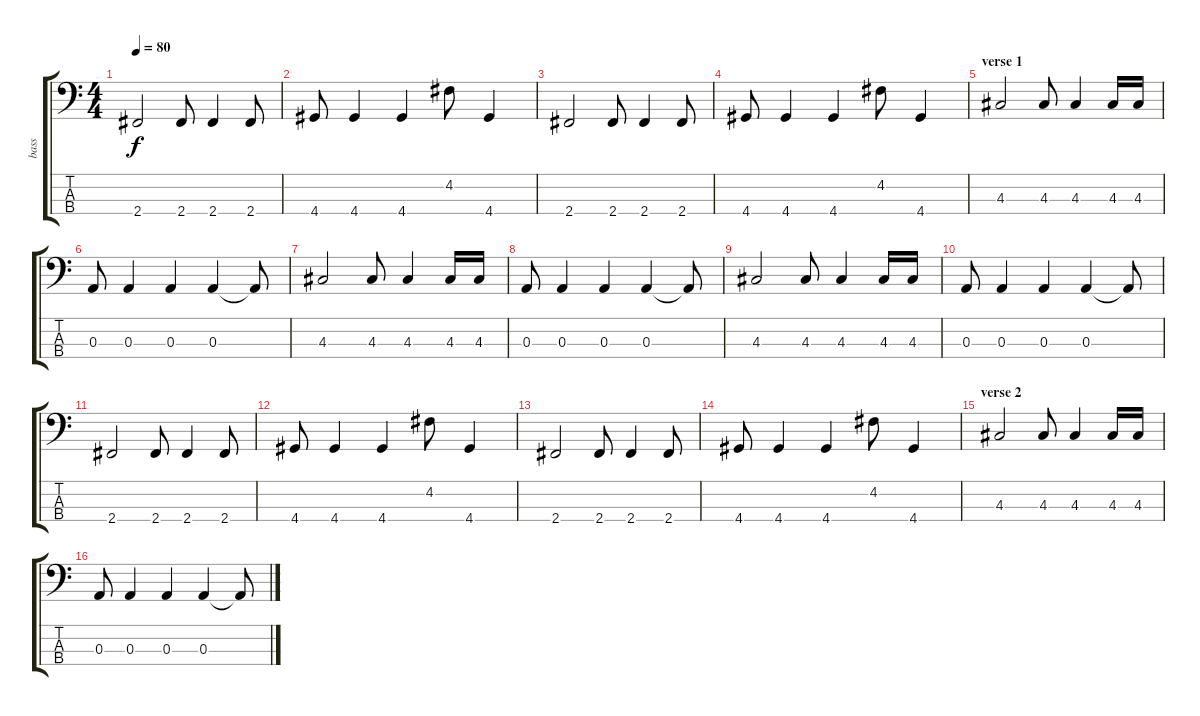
\track ("bass" "bass") {instrument acousticbass}
\staff {score tabs}
\tuning (G2 D2 A1 E1) {hide}
\ts (4 4)
\tempo 80
\clef f4
\ks c
2.4.2{dy f} 2.4.8 2.4.4 2.4.8 |
4.4.8 4.4.4 4.4.4 4.2.8 4.4.4 |
2.4.2 2.4.8 2.4.4 2.4.8 |
4.4.8 4.4.4 4.4.4 4.2.8 4.4.4 |
\section ("" "verse 1")
4.3.2 4.3.8 4.3.4 4.3.16 4.3.16 |
0.3.8 0.3.4 0.3.4 0.3.4 0.3{t}.8 |
4.3.2 4.3.8 4.3.4 4.3.16 4.3.16 |
0.3.8 0.3.4 0.3.4 0.3.4 0.3{t}.8 |
4.3.2 4.3.8 4.3.4 4.3.16 4.3.16 |
0.3.8 0.3.4 0.3.4 0.3.4 0.3{t}.8 |
2.4.2 2.4.8 2.4.4 2.4.8 |
4.4.8 4.4.4 4.4.4 4.2.8 4.4.4 |
2.4.2 2.4.8 2.4.4 2.4.8 |
4.4.8 4.4.4 4.4.4 4.2.8 4.4.4 |
\section ("" "verse 2")
4.3.2 4.3.8 4.3.4 4.3.16 4.3.16 |
0.3.8 0.3.4 0.3.4 0.3.4 0.3{t}.8
